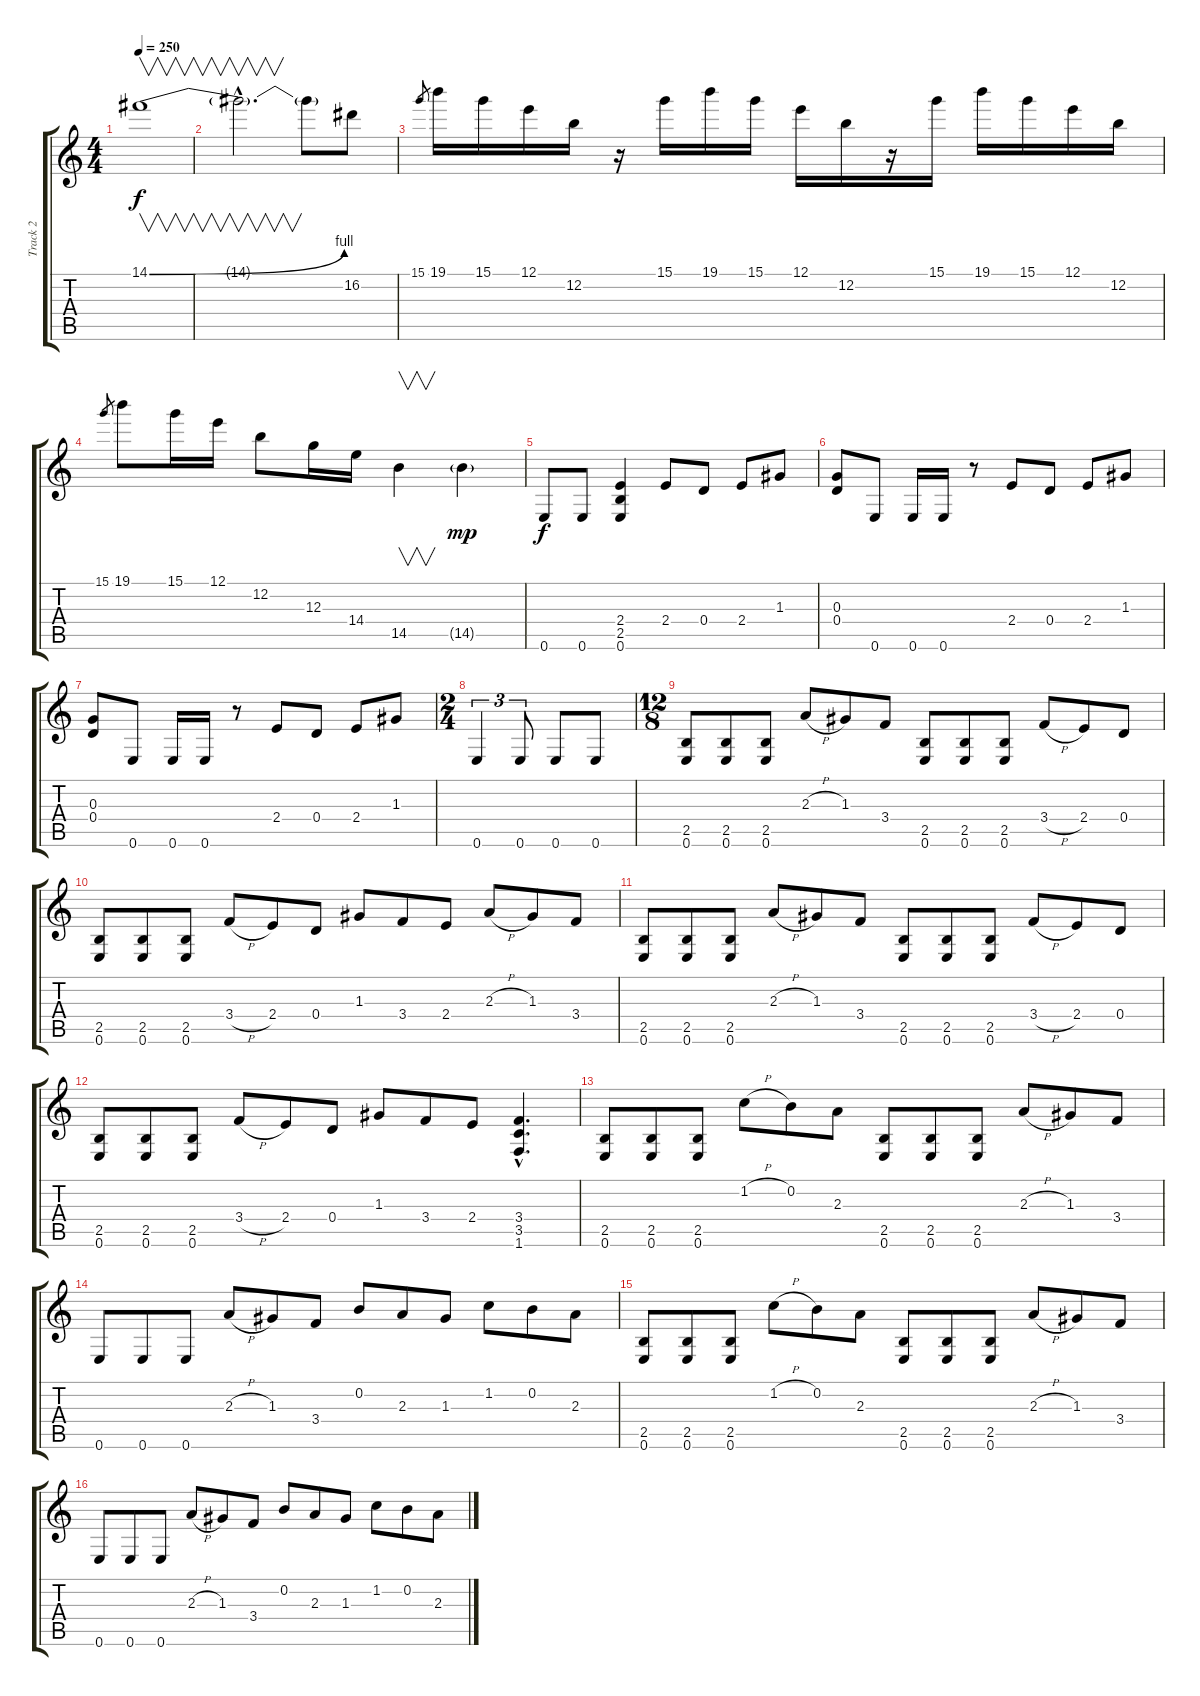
\track ("Track 2" "Track 2") {instrument overdrivenguitar}
\staff {score tabs}
\tuning (E4 B3 G3 D3 A2 E2) {hide}
\ts (4 4)
\tempo 250
\clef g2
\ks c
14.1{be (bend 0 0 60 4)}.1{v dy f} |
14.1{hac t}.2{v d} 14.1{t}.8 16.2.8 |
15.1.8{gr} 19.1.16 15.1.16 12.1.16 12.2.16 r.16 15.1.16 19.1.16 15.1.16 12.1.16 12.2.16 r.16 15.1.16 19.1.16 15.1.16 12.1.16 12.2.16 |
15.1.8{gr} 19.1.8 15.1.16 12.1.16 12.2.8 12.3.16 14.4.16 14.5.4{v} 14.5{g}.4{dy mp} |
0.6.8{dy f} 0.6.8 (2.4 2.5 0.6).4 2.4.8 0.4.8 2.4.8 1.3.8 |
(0.3 0.4).8 0.6.8 0.6.16 0.6.16 r.8 2.4.8 0.4.8 2.4.8 1.3.8 |
(0.3 0.4).8 0.6.8 0.6.16 0.6.16 r.8 2.4.8 0.4.8 2.4.8 1.3.8 |
\ts (2 4)
0.6.4{tu (3 2)} 0.6.8{tu (3 2)} 0.6.8 0.6.8 |
\ts (12 8)
(2.5 0.6).8 (2.5 0.6).8 (2.5 0.6).8 2.3{h}.8 1.3.8 3.4.8 (2.5 0.6).8 (2.5 0.6).8 (2.5 0.6).8 3.4{h}.8 2.4.8 0.4.8 |
(2.5 0.6).8 (2.5 0.6).8 (2.5 0.6).8 3.4{h}.8 2.4.8 0.4.8 1.3.8 3.4.8 2.4.8 2.3{h}.8 1.3.8 3.4.8 |
(2.5 0.6).8 (2.5 0.6).8 (2.5 0.6).8 2.3{h}.8 1.3.8 3.4.8 (2.5 0.6).8 (2.5 0.6).8 (2.5 0.6).8 3.4{h}.8 2.4.8 0.4.8 |
(2.5 0.6).8 (2.5 0.6).8 (2.5 0.6).8 3.4{h}.8 2.4.8 0.4.8 1.3.8 3.4.8 2.4.8 (3.4{hac} 3.5{hac} 1.6{hac}).4{d} |
(2.5 0.6).8 (2.5 0.6).8 (2.5 0.6).8 1.2{h}.8 0.2.8 2.3.8 (2.5 0.6).8 (2.5 0.6).8 (2.5 0.6).8 2.3{h}.8 1.3.8 3.4.8 |
0.6.8 0.6.8 0.6.8 2.3{h}.8 1.3.8 3.4.8 0.2.8 2.3.8 1.3.8 1.2.8 0.2.8 2.3.8 |
(2.5 0.6).8 (2.5 0.6).8 (2.5 0.6).8 1.2{h}.8 0.2.8 2.3.8 (2.5 0.6).8 (2.5 0.6).8 (2.5 0.6).8 2.3{h}.8 1.3.8 3.4.8 |
0.6.8 0.6.8 0.6.8 2.3{h}.8 1.3.8 3.4.8 0.2.8 2.3.8 1.3.8 1.2.8 0.2.8 2.3.8
